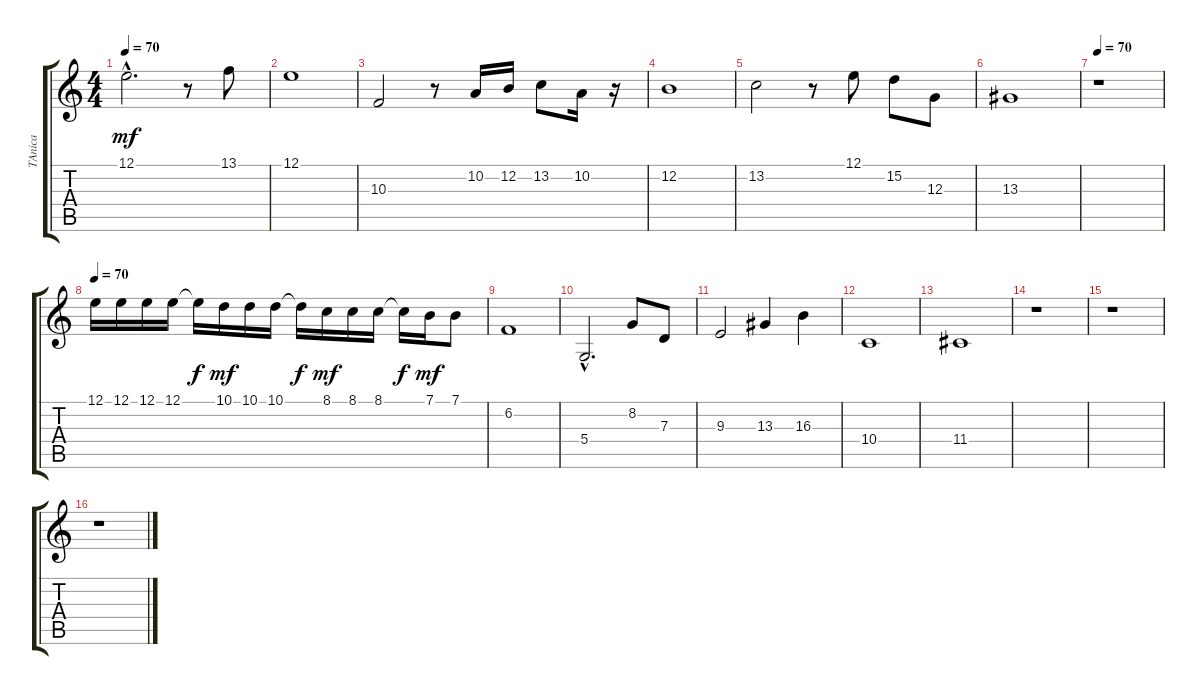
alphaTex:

\track ("TAnica" "TAnica") {instrument acousticgrandpiano}
\staff {score tabs}
\tuning (E4 B3 G3 D3 A2 E2) {hide}
\ts (4 4)
\tempo 70
\clef g2
\ks c
12.1{hac}.2{d dy mf} r.8 13.1.8 |
12.1.1 |
10.3.2 r.8 10.2.16 12.2.16 13.2.8 10.2.16 r.16 |
12.2.1 |
13.2.2 r.8 12.1.8 15.2.8 12.3.8 |
13.3.1 |
\tempo 70
r.1 |
\tempo 70
12.1.16 12.1.16 12.1.16 12.1.16 12.1{t}.16{dy f} 10.1.16{dy mf} 10.1.16 10.1.16 10.1{t}.16{dy f} 8.1.16{dy mf} 8.1.16 8.1.16 8.1{t}.16{dy f} 7.1.16{dy mf} 7.1.8 |
6.2.1 |
5.4{hac}.2{d} 8.2.8 7.3.8 |
9.3.2 13.3.4 16.3.4 |
10.4.1 |
11.4.1 |
r.1 |
r.1 |
r.1
